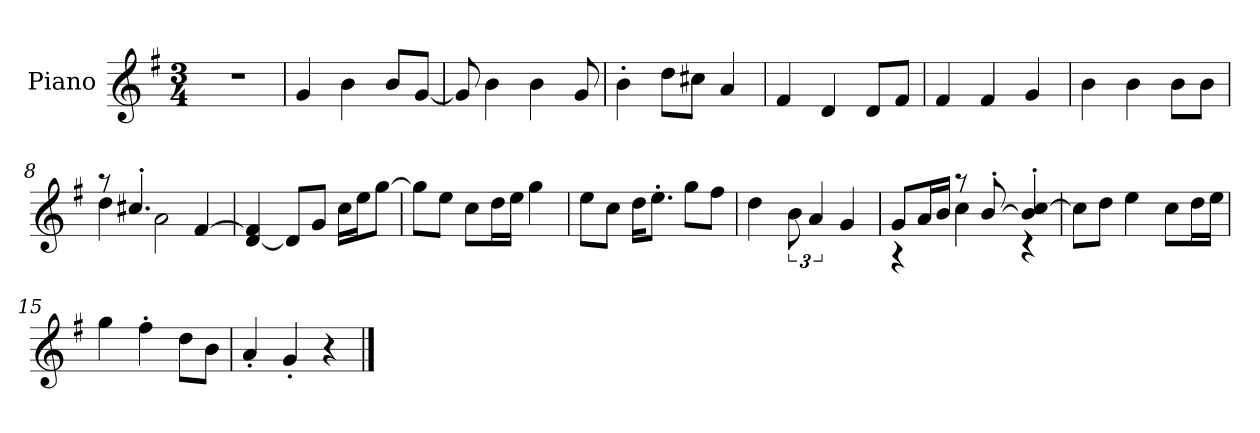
**kern
*part1
*staff1
*I"Piano
*I'P-no
*clefG2
*k[f#]
*M3/4
*MM175
=1
2.r
=2
4g/
4b\
8b/L
[8g/J
=3
8g/]
4b\
4b\
8g/
=4
4b'\
8dd\L
8cc#X\J
4a/
=5
4f#/
4d/
8d/L
8f#/J
=6
4f#/
4f#/
4g/
=7
4b\
4b\
8b\L
8b\J
=8
*^
8r	4dd\
4.cc#X'/	.
.	2a\
[4f#/	.
*v	*v
!!LO:LB:g=z
=9
[4d/ 4f#/]
8d/L]
8g/J
16cc\LL
16ee\J
[8gg\J
=10
8gg\L]
8ee\J
8cc\L
16dd\L
16ee\JJ
4gg\
=11
8ee\L
8cc\J
16dd\KL
8.ee'\J
8gg\L
8ff#\J
=12
4dd\
12b\
6a/
4g/
=13
*^
8g/L	4r
16a/L	.
16b/JJ	.
8r	4cc\
[8b'/	.
4b/]' [4cc/'	4r
*v	*v
=14
8cc\L]
8dd\J
4ee\
8cc\L
16dd\L
16ee\JJ
=15
4gg\
4ff#'\
8dd\L
8b\J
!!LO:LB:g=z
=16
4a'/
4g'/
4r
==
*-
